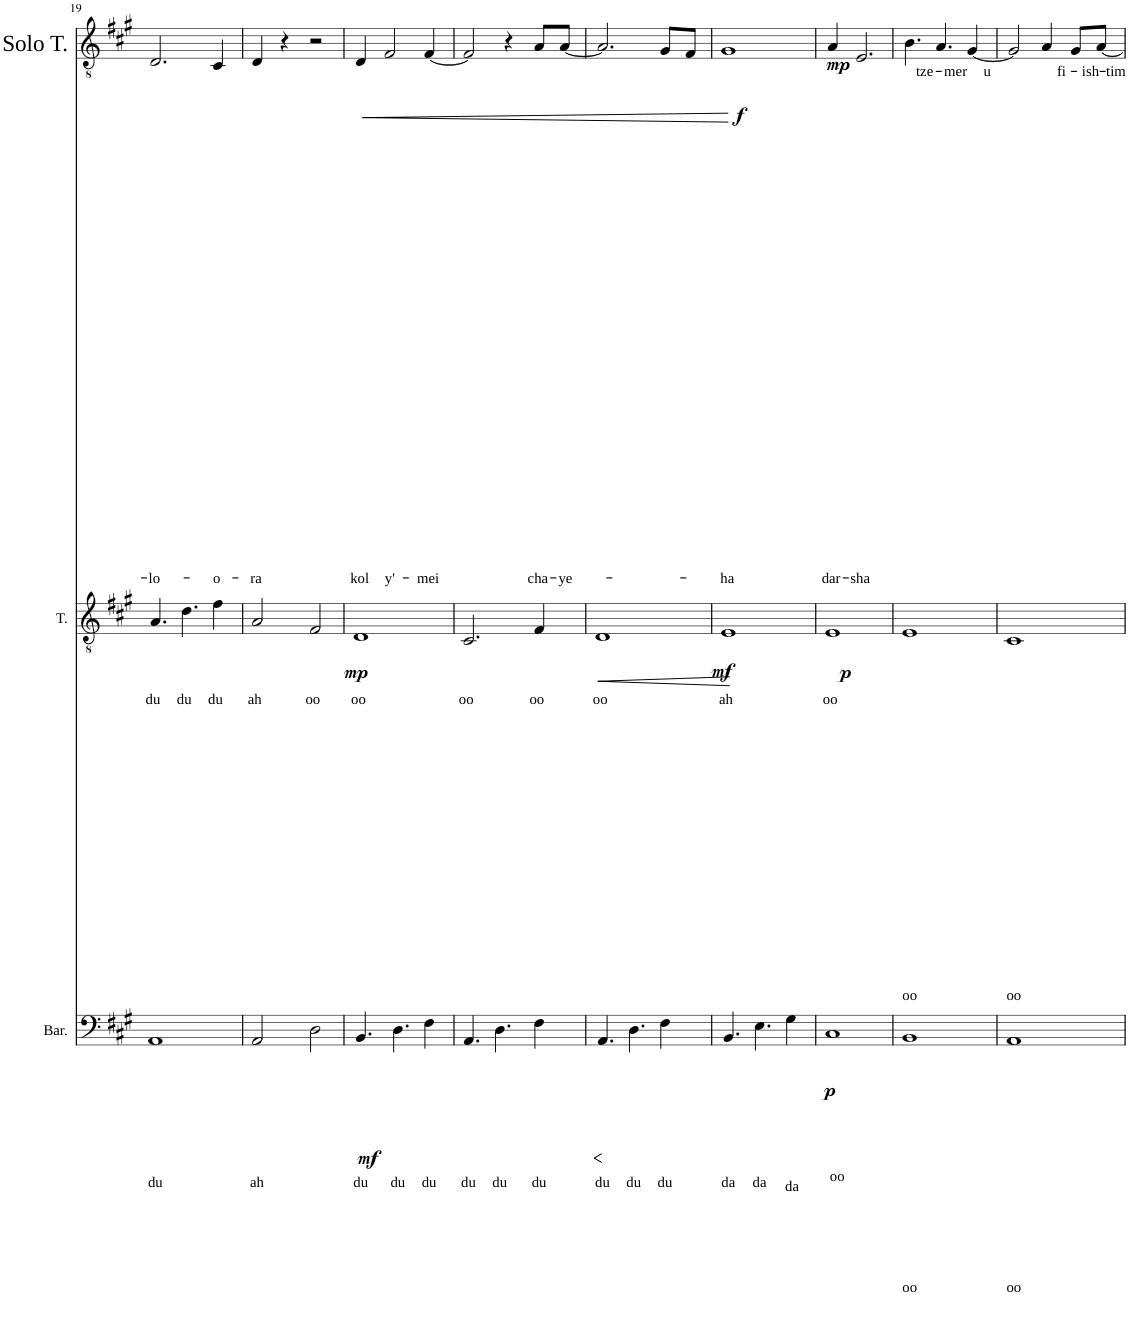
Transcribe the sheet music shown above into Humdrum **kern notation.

**kern	**text	**dynam	**kern	**text	**dynam	**kern	**text	**dynam
*part3	*part3	*part3	*part2	*part2	*part2	*part1	*part1	*part1
*staff3	*staff3	*staff3	*staff2	*staff2	*staff2	*staff1	*staff1	*staff1
*I"Baritone	*	*	*I"Tenor	*	*	*I"Solo Tenor	*	*
*I'Bar.	*	*	*I'T.	*	*	*I'Solo T.	*	*
!!LO:PB:g=z
*clefF4	*	*	*clefGv2	*	*	*clefGv2	*	*
*k[f#c#g#]	*	*	*k[f#c#g#]	*	*	*k[f#c#g#]	*	*
=19	=19	=19	=19	=19	=19	=19	=19	=19
!	!LO:LY:b	!	!	!LO:LY:b	!	!	!LO:LY:b	!
1AA	du	.	4.A/	du	.	2.D/	-lo-	.
!	!	!	!	!LO:LY:b	!	!	!	!
.	.	.	4.d\	du	.	.	.	.
!	!	!	!	!LO:LY:b	!	!	!LO:LY:b	!
.	.	.	4f#\	du	.	4C#/	o-	.
=20	=20	=20	=20	=20	=20	=20	=20	=20
!	!LO:LY:b	!	!	!LO:LY:b	!	!	!LO:LY:b	!
2AA/	ah	.	2A/	ah	.	4D/	-ra	.
.	.	.	.	.	.	4r	.	.
!	!	!	!	!LO:LY:b	!	!	!	!
2D\	.	.	2F#/	oo	.	2r	.	.
=21	=21	=21	=21	=21	=21	=21	=21	=21
!	!LO:LY:b	!LO:DY:b	!	!LO:LY:b	!LO:DY:b	!	!LO:LY:b	!LO:HP:b
4.BB/	du	mf	1D	oo	mp	4D/	kol	<
!	!	!	!	!	!	!	!LO:LY:b	!
.	.	.	.	.	.	2F#/	y'-	.
!	!LO:LY:b	!	!	!	!	!	!	!
4.D\	du	.	.	.	.	.	.	.
!	!LO:LY:b	!	!	!	!	!	!LO:LY:b	!
4F#\	du	.	.	.	.	[4F#/	-mei	.
=22	=22	=22	=22	=22	=22	=22	=22	=22
!	!LO:LY:b	!	!	!LO:LY:b	!	!	!	!
4.AA/	du	.	2.C#/	oo	.	2F#/]	.	.
!	!LO:LY:b	!	!	!	!	!	!	!
4.D\	du	.	.	.	.	.	.	.
.	.	.	.	.	.	4r	.	.
!	!LO:LY:b	!	!	!LO:LY:b	!	!	!LO:LY:b	!
4F#\	du	.	4F#/	oo	.	8A/L	cha-	.
!	!	!	!	!	!	!	!LO:LY:b	!
.	.	.	.	.	.	[8A/J	-ye-	.
=23	=23	=23	=23	=23	=23	=23	=23	=23
!	!LO:LY:b	!LO:HP:b	!	!LO:LY:b	!LO:HP:b	!	!	!
4.AA/	du	<	1D	oo	<	2.A/]	.	.
!	!LO:LY:b	!	!	!	!	!	!	!
4.D\	du	.	.	.	.	.	.	.
!	!LO:LY:b	!	!	!	!	!	!	!
4F#\	du	.	.	.	.	8G#/L	.	.
.	.	.	.	.	.	8F#/J	.	.
.	.	.	.	.	.	.	.	[
=24	=24	=24	=24	=24	=24	=24	=24	=24
!	!LO:LY:b	!	!	!LO:LY:b	!LO:DY:b	!	!LO:LY:b	!LO:DY:b
4.BB/	da	.	1E	ah	mf	1G#	-ha	f
!	!LO:LY:b	!	!	!	!	!	!	!
4.E\	da	.	.	.	.	.	.	.
!	!LO:LY:b	!	!	!	!	!	!	!
4G#\	da	.	.	.	.	.	.	.
=25	=25	=25	=25	=25	=25	=25	=25	=25
!	!LO:LY:b	!LO:DY:b	!	!LO:LY:b	!LO:DY:b	!	!LO:LY:b	!LO:DY:b
1C#	oo	p	1E	oo	p	4A/	dar-	mp
!	!	!	!	!	!	!	!LO:LY:b	!
.	.	.	.	.	.	2.E/	-sha	.
.	.	[	.	.	[	.	.	.
=26	=26	=26	=26	=26	=26	=26	=26	=26
!	!LO:LY:b	!	!	!LO:LY:b	!	!	!LO:LY:b	!
1BB	oo	.	1E	oo	.	4.B\	tze-	.
!	!	!	!	!	!	!	!LO:LY:b	!
.	.	.	.	.	.	4.A/	-mer	.
!	!	!	!	!	!	!	!LO:LY:b	!
.	.	.	.	.	.	[4G#/	u	.
=27	=27	=27	=27	=27	=27	=27	=27	=27
!	!LO:LY:b	!	!	!LO:LY:b	!	!	!	!
1AA	oo	.	1C#	oo	.	2G#/]	.	.
!	!	!	!	!	!	!	!LO:LY:b	!
.	.	.	.	.	.	4A/	fi-	.
!	!	!	!	!	!	!	!LO:LY:b	!
.	.	.	.	.	.	8G#/L	-ish-	.
!	!	!	!	!	!	!	!LO:LY:b	!
.	.	.	.	.	.	[8A/J	-tim	.
=	=	=	=	=	=	=	=	=
*-	*-	*-	*-	*-	*-	*-	*-	*-
